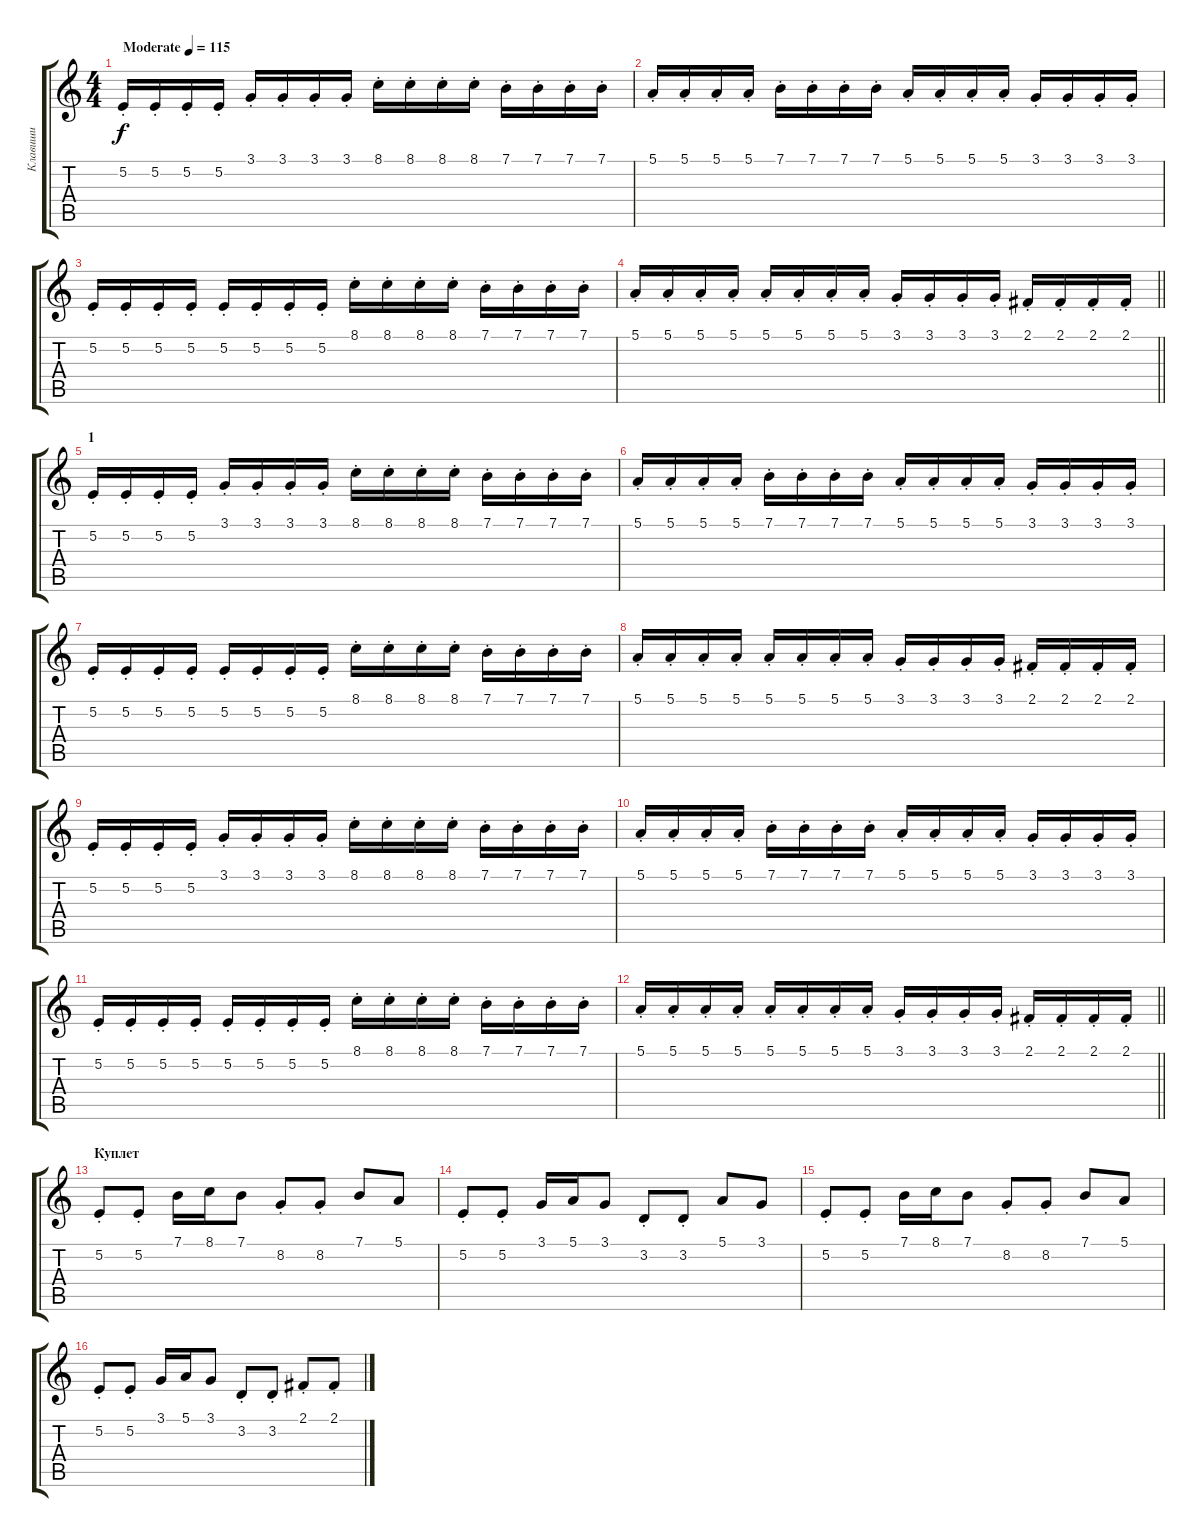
\track ("Клавиши" "Клавиши") {instrument lead1square}
\staff {score tabs}
\tuning (E4 B3 G3 D3 A2 E2) {hide}
\ts (4 4)
\tempo (115 "Moderate")
\clef g2
\ks c
5.2{st}.16{dy f instrument lead1square} 5.2{st}.16 5.2{st}.16 5.2{st}.16 3.1{st}.16 3.1{st}.16 3.1{st}.16 3.1{st}.16 8.1{st}.16 8.1{st}.16 8.1{st}.16 8.1{st}.16 7.1{st}.16 7.1{st}.16 7.1{st}.16 7.1{st}.16 |
5.1{st}.16 5.1{st}.16 5.1{st}.16 5.1{st}.16 7.1{st}.16 7.1{st}.16 7.1{st}.16 7.1{st}.16 5.1{st}.16 5.1{st}.16 5.1{st}.16 5.1{st}.16 3.1{st}.16 3.1{st}.16 3.1{st}.16 3.1{st}.16 |
5.2{st}.16 5.2{st}.16 5.2{st}.16 5.2{st}.16 5.2{st}.16 5.2{st}.16 5.2{st}.16 5.2{st}.16 8.1{st}.16 8.1{st}.16 8.1{st}.16 8.1{st}.16 7.1{st}.16 7.1{st}.16 7.1{st}.16 7.1{st}.16 |
\barLineRight lightlight
5.1{st}.16 5.1{st}.16 5.1{st}.16 5.1{st}.16 5.1{st}.16 5.1{st}.16 5.1{st}.16 5.1{st}.16 3.1{st}.16 3.1{st}.16 3.1{st}.16 3.1{st}.16 2.1{st}.16 2.1{st}.16 2.1{st}.16 2.1{st}.16 |
\section ("" "1")
5.2{st}.16 5.2{st}.16 5.2{st}.16 5.2{st}.16 3.1{st}.16 3.1{st}.16 3.1{st}.16 3.1{st}.16 8.1{st}.16 8.1{st}.16 8.1{st}.16 8.1{st}.16 7.1{st}.16 7.1{st}.16 7.1{st}.16 7.1{st}.16 |
5.1{st}.16 5.1{st}.16 5.1{st}.16 5.1{st}.16 7.1{st}.16 7.1{st}.16 7.1{st}.16 7.1{st}.16 5.1{st}.16 5.1{st}.16 5.1{st}.16 5.1{st}.16 3.1{st}.16 3.1{st}.16 3.1{st}.16 3.1{st}.16 |
5.2{st}.16 5.2{st}.16 5.2{st}.16 5.2{st}.16 5.2{st}.16 5.2{st}.16 5.2{st}.16 5.2{st}.16 8.1{st}.16 8.1{st}.16 8.1{st}.16 8.1{st}.16 7.1{st}.16 7.1{st}.16 7.1{st}.16 7.1{st}.16 |
5.1{st}.16 5.1{st}.16 5.1{st}.16 5.1{st}.16 5.1{st}.16 5.1{st}.16 5.1{st}.16 5.1{st}.16 3.1{st}.16 3.1{st}.16 3.1{st}.16 3.1{st}.16 2.1{st}.16 2.1{st}.16 2.1{st}.16 2.1{st}.16 |
5.2{st}.16 5.2{st}.16 5.2{st}.16 5.2{st}.16 3.1{st}.16 3.1{st}.16 3.1{st}.16 3.1{st}.16 8.1{st}.16 8.1{st}.16 8.1{st}.16 8.1{st}.16 7.1{st}.16 7.1{st}.16 7.1{st}.16 7.1{st}.16 |
5.1{st}.16 5.1{st}.16 5.1{st}.16 5.1{st}.16 7.1{st}.16 7.1{st}.16 7.1{st}.16 7.1{st}.16 5.1{st}.16 5.1{st}.16 5.1{st}.16 5.1{st}.16 3.1{st}.16 3.1{st}.16 3.1{st}.16 3.1{st}.16 |
5.2{st}.16 5.2{st}.16 5.2{st}.16 5.2{st}.16 5.2{st}.16 5.2{st}.16 5.2{st}.16 5.2{st}.16 8.1{st}.16 8.1{st}.16 8.1{st}.16 8.1{st}.16 7.1{st}.16 7.1{st}.16 7.1{st}.16 7.1{st}.16 |
\barLineRight lightlight
5.1{st}.16 5.1{st}.16 5.1{st}.16 5.1{st}.16 5.1{st}.16 5.1{st}.16 5.1{st}.16 5.1{st}.16 3.1{st}.16 3.1{st}.16 3.1{st}.16 3.1{st}.16 2.1{st}.16 2.1{st}.16 2.1{st}.16 2.1{st}.16 |
\section ("" "Куплет")
5.2{st}.8 5.2{st}.8 7.1.16 8.1.16 7.1.8 8.2{st}.8 8.2{st}.8 7.1.8 5.1.8 |
5.2{st}.8 5.2{st}.8 3.1.16 5.1.16 3.1.8 3.2{st}.8 3.2{st}.8 5.1.8 3.1.8 |
5.2{st}.8 5.2{st}.8 7.1.16 8.1.16 7.1.8 8.2{st}.8 8.2{st}.8 7.1.8 5.1.8 |
5.2{st}.8 5.2{st}.8 3.1.16 5.1.16 3.1.8 3.2{st}.8 3.2{st}.8 2.1{st}.8 2.1{st}.8
